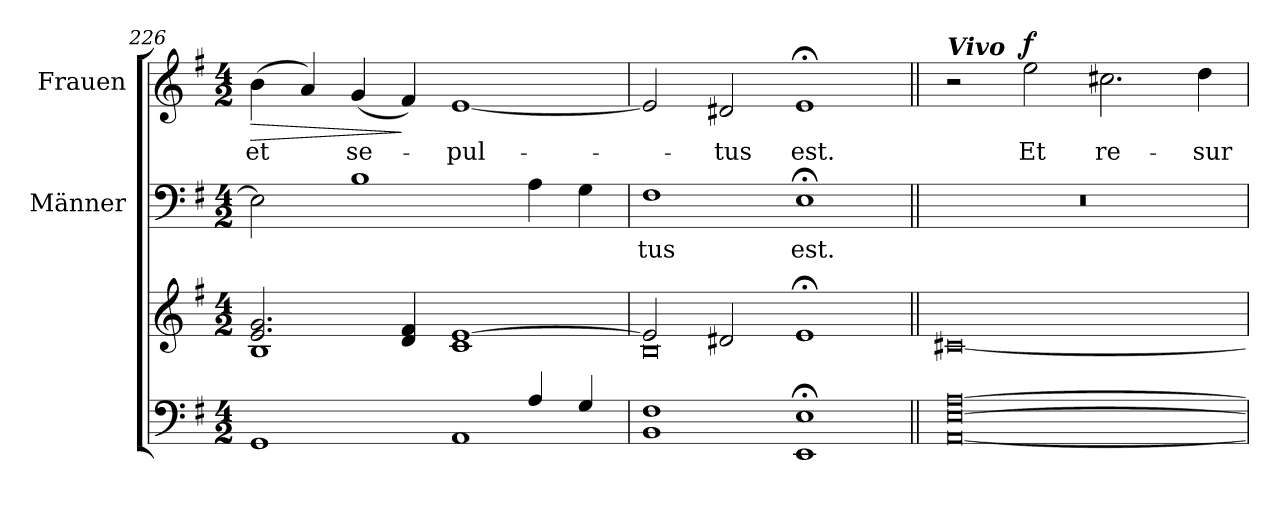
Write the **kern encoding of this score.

**kern	**kern	**kern	**text	**kern	**text	**dynam
*part3	*part3	*part2	*part2	*part1	*part1	*part1
*staff4	*staff3	*staff2	*staff2	*staff1	*staff1	*staff1
*	*	*I"Männer	*	*I"Frauen	*	*
*clefF4	*clefG2	*clefF4	*	*clefG2	*	*
*k[f#]	*k[f#]	*k[f#]	*	*k[f#]	*	*
*G:	*G:	*G:	*	*G:	*	*
*M4/2	*M4/2	*M4/2	*	*M4/2	*	*
=226	=226	=226	=226	=226	=226	=226
*^	*^	*	*	*	*	*
!	!	!	!	!	!	!	!LO:LY:b	!LO:HP:b
1.ryy	1GG	2.e/ 2.g/	1B	2E\]	.	(>4b\	et	>
.	.	.	.	.	.	4a/)	.	.
!	!	!	!	!	!	!	!LO:LY:b	!
.	.	.	.	1B	.	(<4g/	se-	.
.	.	4d/ 4f#/	.	.	.	4f#/)	.	]
!	!	!	!	!	!	!	!LO:LY:b	!
.	1AA	1c [>1e	1ryy	.	.	[1e	-pul-	.
4A/	.	.	.	4A\	.	.	.	.
4G/	.	.	.	4G\	.	.	.	.
=227	=227	=227	=227	=227	=227	=227	=227	=227
!	!	!	!	!	!LO:LY:b	!	!	!
1F#	1BB	2e/]	0B	1F#	-tus	2e/]	.	.
!	!	!	!	!	!	!	!LO:LY:b	!
.	.	2d#X/	.	.	.	2d#X/	-tus	.
!	!	!	!	!	!LO:LY:b	!	!LO:LY:b	!
1E;	1EE	1e;<	.	1E;<	est.	1e;<	est.	.
*	*	*v	*v	*	*	*	*	*
!!LO:LB:g=z
=228||	=228||	=228||	=228||	=228||	=228||	=228||	=228||
!	!	!	!	!	!LO:TX:a:Bi:t=Vivo	!	!
*v	*v	*	*	*	*	*	*
[0AA [0E [0A	[0c#X	0r	.	2r	.	.
!	!	!	!	!	!LO:LY:b	!LO:DY:a
.	.	.	.	2ee\	Et	f
!	!	!	!	!	!LO:LY:b	!
.	.	.	.	2.cc#X\	re-	.
!	!	!	!	!	!LO:LY:b	!
.	.	.	.	4dd\	-sur-	.
=	=	=	=	=	=	=
*-	*-	*-	*-	*-	*-	*-
